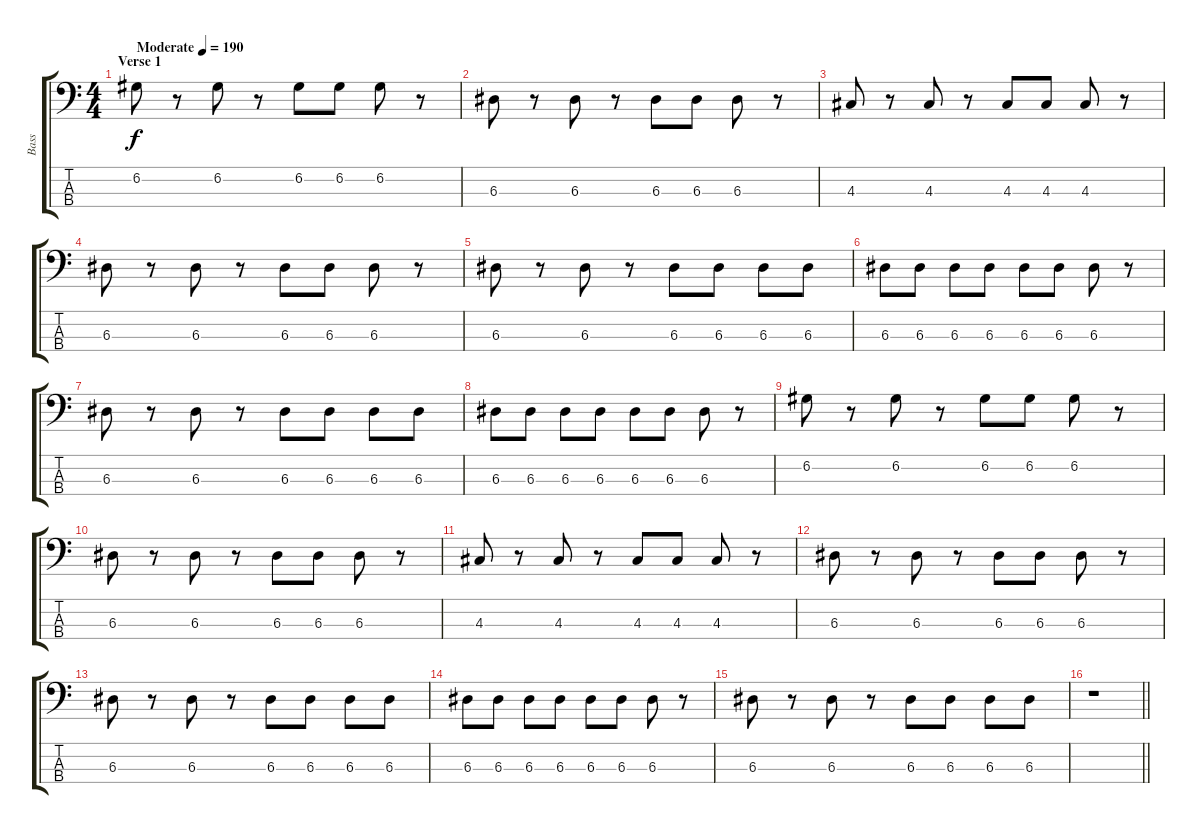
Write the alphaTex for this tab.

\track ("Bass" "Bass") {instrument electricbassfinger}
\staff {score tabs}
\tuning (G2 D2 A1 E1) {hide}
\ts (4 4)
\section ("" "Verse 1")
\tempo (190 "Moderate")
\clef f4
\ks c
6.2.8{dy f instrument electricbassfinger} r.8 6.2.8 r.8 6.2.8 6.2.8 6.2.8 r.8 |
6.3.8 r.8 6.3.8 r.8 6.3.8 6.3.8 6.3.8 r.8 |
4.3.8 r.8 4.3.8 r.8 4.3.8 4.3.8 4.3.8 r.8 |
6.3.8 r.8 6.3.8 r.8 6.3.8 6.3.8 6.3.8 r.8 |
6.3.8 r.8 6.3.8 r.8 6.3.8 6.3.8 6.3.8 6.3.8 |
6.3.8 6.3.8 6.3.8 6.3.8 6.3.8 6.3.8 6.3.8 r.8 |
6.3.8 r.8 6.3.8 r.8 6.3.8 6.3.8 6.3.8 6.3.8 |
6.3.8 6.3.8 6.3.8 6.3.8 6.3.8 6.3.8 6.3.8 r.8 |
6.2.8 r.8 6.2.8 r.8 6.2.8 6.2.8 6.2.8 r.8 |
6.3.8 r.8 6.3.8 r.8 6.3.8 6.3.8 6.3.8 r.8 |
4.3.8 r.8 4.3.8 r.8 4.3.8 4.3.8 4.3.8 r.8 |
6.3.8 r.8 6.3.8 r.8 6.3.8 6.3.8 6.3.8 r.8 |
6.3.8 r.8 6.3.8 r.8 6.3.8 6.3.8 6.3.8 6.3.8 |
6.3.8 6.3.8 6.3.8 6.3.8 6.3.8 6.3.8 6.3.8 r.8 |
6.3.8 r.8 6.3.8 r.8 6.3.8 6.3.8 6.3.8 6.3.8 |
\barLineRight lightlight
r.1
